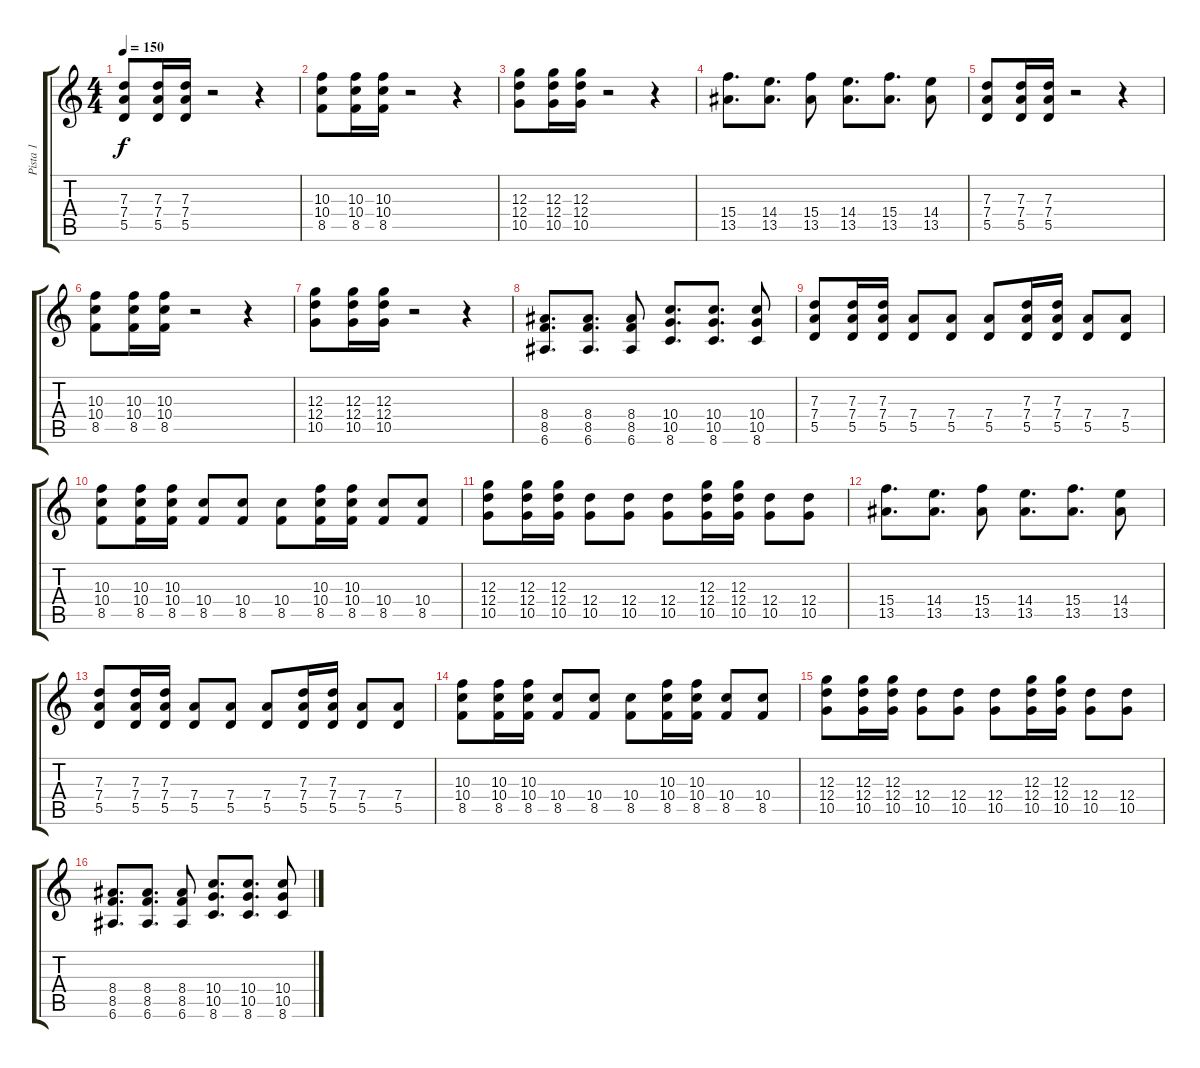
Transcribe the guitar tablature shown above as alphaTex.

\track ("Pista 1" "Pista 1") {instrument distortionguitar}
\staff {score tabs}
\tuning (E4 B3 G3 D3 A2 E2) {hide}
\ts (4 4)
\tempo 150
\clef g2
\ks c
(7.3 7.4 5.5).8{dy f} (7.3 7.4 5.5).16 (7.3 7.4 5.5).16 r.2 r.4 |
(10.3 10.4 8.5).8 (10.3 10.4 8.5).16 (10.3 10.4 8.5).16 r.2 r.4 |
(12.3 12.4 10.5).8 (12.3 12.4 10.5).16 (12.3 12.4 10.5).16 r.2 r.4 |
(15.4 13.5).8{d} (14.4 13.5).8{d} (15.4 13.5).8 (14.4 13.5).8{d} (15.4 13.5).8{d} (14.4 13.5).8 |
(7.3 7.4 5.5).8 (7.3 7.4 5.5).16 (7.3 7.4 5.5).16 r.2 r.4 |
(10.3 10.4 8.5).8 (10.3 10.4 8.5).16 (10.3 10.4 8.5).16 r.2 r.4 |
(12.3 12.4 10.5).8 (12.3 12.4 10.5).16 (12.3 12.4 10.5).16 r.2 r.4 |
(8.4 8.5 6.6).8{d} (8.4 8.5 6.6).8{d} (8.4 8.5 6.6).8 (10.4 10.5 8.6).8{d} (10.4 10.5 8.6).8{d} (10.4 10.5 8.6).8 |
(7.3 7.4 5.5).8 (7.3 7.4 5.5).16 (7.3 7.4 5.5).16 (7.4 5.5).8 (7.4 5.5).8 (7.4 5.5).8 (7.3 7.4 5.5).16 (7.3 7.4 5.5).16 (7.4 5.5).8 (7.4 5.5).8 |
(10.3 10.4 8.5).8 (10.3 10.4 8.5).16 (10.3 10.4 8.5).16 (10.4 8.5).8 (10.4 8.5).8 (10.4 8.5).8 (10.3 10.4 8.5).16 (10.3 10.4 8.5).16 (10.4 8.5).8 (10.4 8.5).8 |
(12.3 12.4 10.5).8 (12.3 12.4 10.5).16 (12.3 12.4 10.5).16 (12.4 10.5).8 (12.4 10.5).8 (12.4 10.5).8 (12.3 12.4 10.5).16 (12.3 12.4 10.5).16 (12.4 10.5).8 (12.4 10.5).8 |
(15.4 13.5).8{d} (14.4 13.5).8{d} (15.4 13.5).8 (14.4 13.5).8{d} (15.4 13.5).8{d} (14.4 13.5).8 |
(7.3 7.4 5.5).8 (7.3 7.4 5.5).16 (7.3 7.4 5.5).16 (7.4 5.5).8 (7.4 5.5).8 (7.4 5.5).8 (7.3 7.4 5.5).16 (7.3 7.4 5.5).16 (7.4 5.5).8 (7.4 5.5).8 |
(10.3 10.4 8.5).8 (10.3 10.4 8.5).16 (10.3 10.4 8.5).16 (10.4 8.5).8 (10.4 8.5).8 (10.4 8.5).8 (10.3 10.4 8.5).16 (10.3 10.4 8.5).16 (10.4 8.5).8 (10.4 8.5).8 |
(12.3 12.4 10.5).8 (12.3 12.4 10.5).16 (12.3 12.4 10.5).16 (12.4 10.5).8 (12.4 10.5).8 (12.4 10.5).8 (12.3 12.4 10.5).16 (12.3 12.4 10.5).16 (12.4 10.5).8 (12.4 10.5).8 |
(8.4 8.5 6.6).8{d} (8.4 8.5 6.6).8{d} (8.4 8.5 6.6).8 (10.4 10.5 8.6).8{d} (10.4 10.5 8.6).8{d} (10.4 10.5 8.6).8
